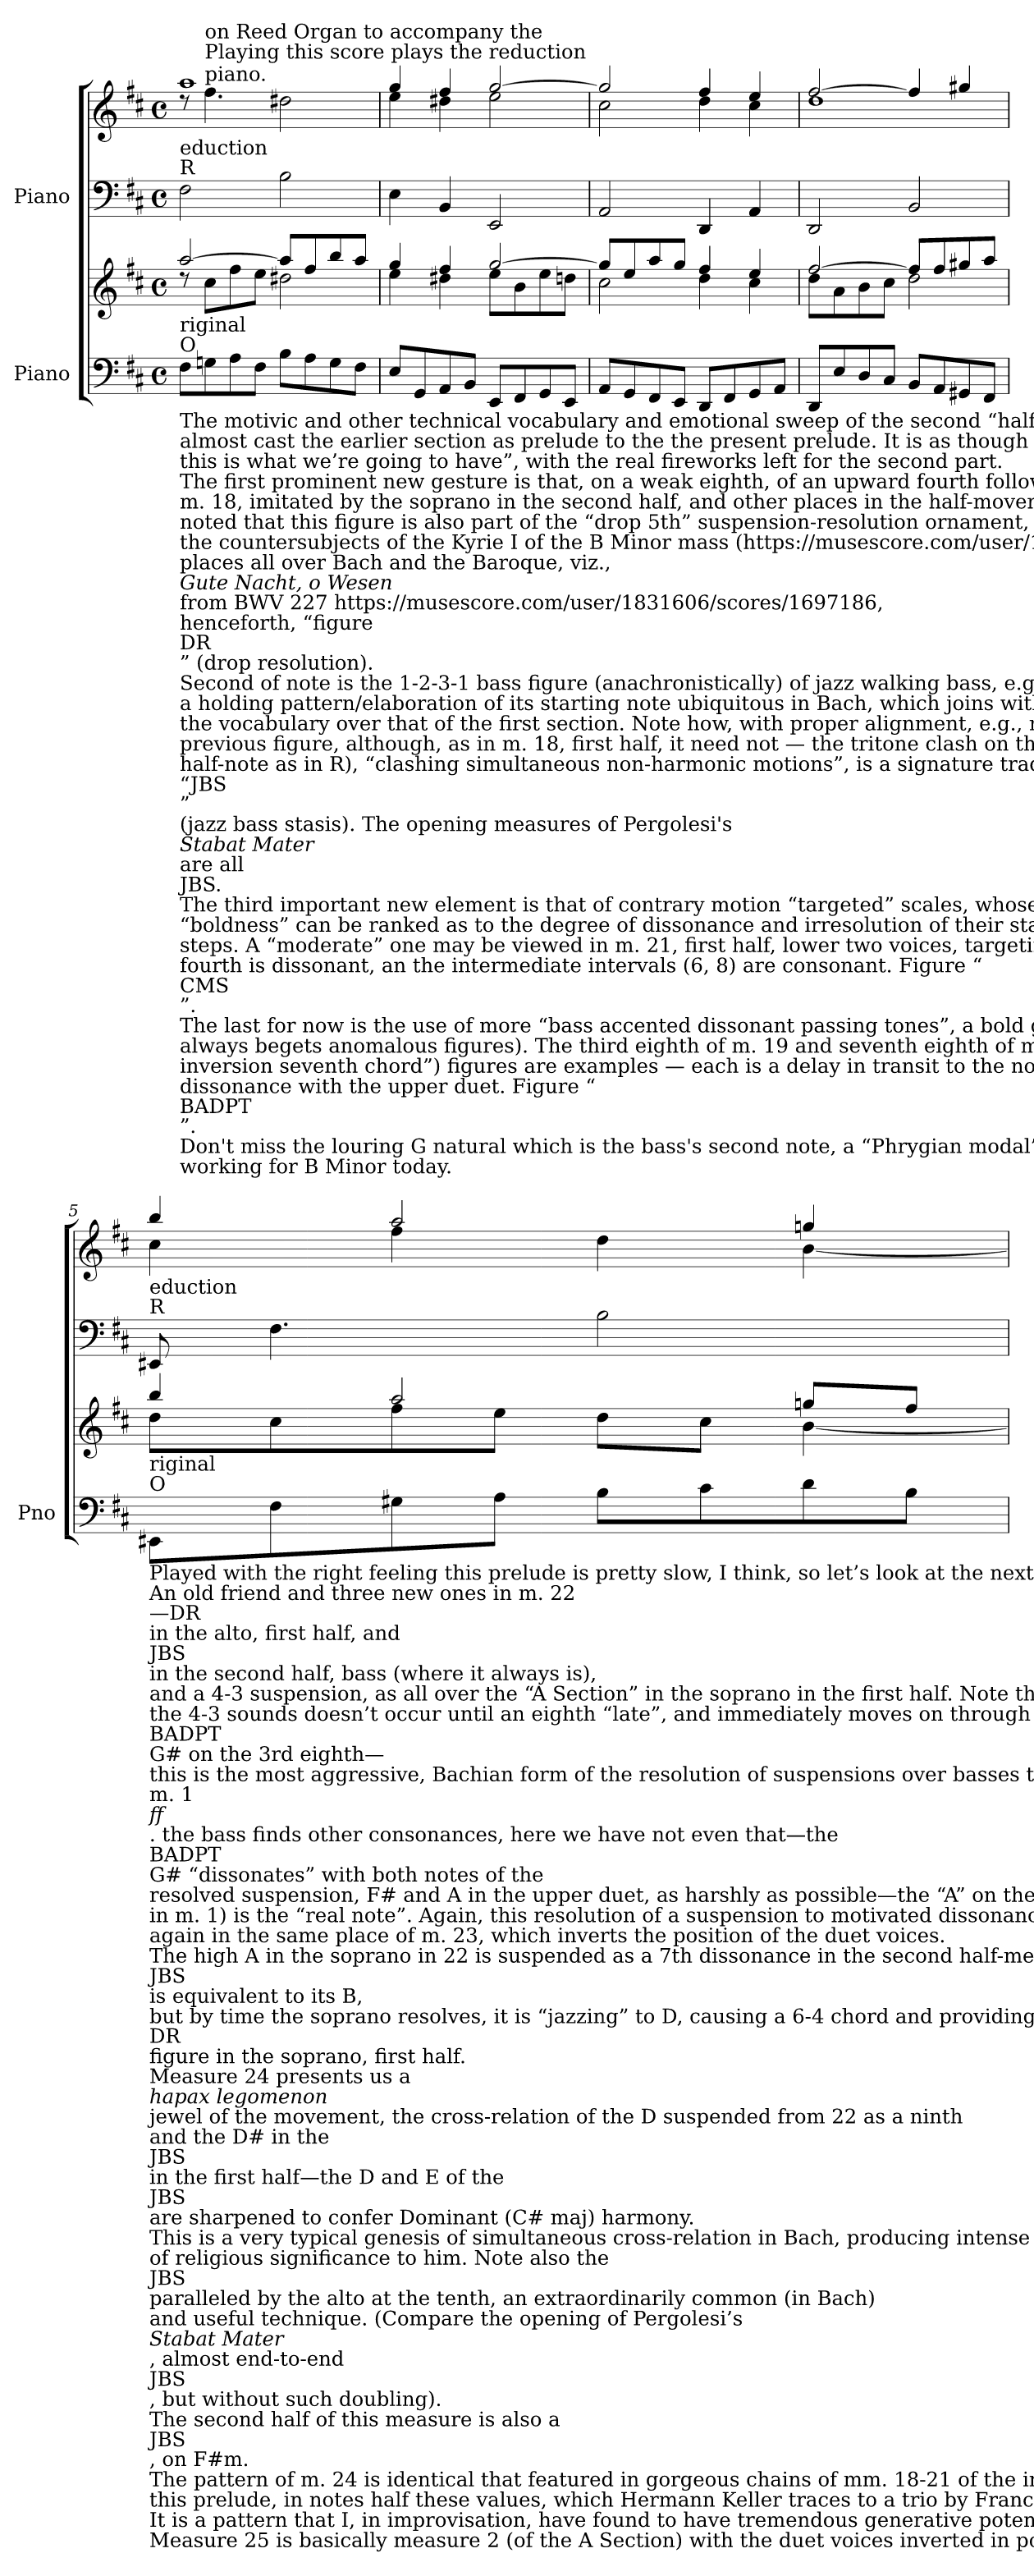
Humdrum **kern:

**kern	**kern	**kern	**kern
*part2	*part2	*part1	*part1
*staff4	*staff3	*staff2	*staff1
*I"Piano	*	*I"Piano	*
*I'Pno	*	*	*
*clefF4	*clefG2	*clefF4	*clefG2
*k[f#c#]	*k[f#c#]	*k[f#c#]	*k[f#c#]
*M4/4	*M4/4	*M4/4	*M4/4
*met(c)	*met(c)	*met(c)	*met(c)
*MM46	*MM46	*MM46	*MM46
=1	=1	=1	=1
*	*^	*	*^
!	!	!	!LO:TX:a:t=R	!	!
!	!	!	!LO:TX:a:t=eduction	!	!
!LO:TX:a:t=O	!	!	!	!	!
!LO:TX:a:t=riginal	!	!	!	!	!
!LO:TX:b:t=The motivic and other technical vocabulary and emotional sweep of the second “half” (actually 63%) so surpass those of the first as to	!	!	!	!	!
!LO:TX:b:t=almost cast the earlier section as prelude to the the present prelude.   It is as though the first says, “Walking basses and suspensions, yes,	!	!	!	!	!
!LO:TX:b:t=this is what we’re going to have”, with the real fireworks left for the second part.	!	!	!	!	!
!LO:TX:b:t=The first prominent new gesture is that, on a weak eighth, of an upward fourth followed by two steps down—the very start of the alto in	!	!	!	!	!
!LO:TX:b:t=m. 18, imitated by the soprano in the second half, and other places in the half-movement (e.g., m. 22, 23) in the upper duet.  It is to be	!	!	!	!	!
!LO:TX:b:t=noted that this figure is also part of the “drop 5th” suspension-resolution ornament, (not exactly) as in the second half of m.18, central to	!	!	!	!	!
!LO:TX:b:t=the countersubjects of the Kyrie I of the B Minor mass (https&colon;//musescore.com/user/1831606/scores/811691), and countless other	!	!	!	!	!
!LO:TX:b:t=places all over Bach and the Baroque, viz.,	!	!	!	!	!
!LO:TX:b:i:t=Gute Nacht, o Wesen	!	!	!	!	!
!LO:TX:b:t=from BWV 227 https&colon;//musescore.com/user/1831606/scores/1697186,	!	!	!	!	!
!LO:TX:b:t=henceforth, “figure	!	!	!	!	!
!LO:TX:b:t=DR	!	!	!	!	!
!LO:TX:b:t=” (drop resolution).	!	!	!	!	!
!LO:TX:b:t=Second of note is the 1-2-3-1 bass figure (anachronistically) of jazz walking bass, e.g., m. 18 first half,  m. 19 second half, etc.,	!	!	!	!	!
!LO:TX:b:t=a holding pattern/elaboration of its starting note ubiquitous in Bach, which joins with other “new” (to the work) bass patterns to expand	!	!	!	!	!
!LO:TX:b:t=the vocabulary over that of the first section.  Note how, with proper alignment, e.g., m. 20, it can “consonate” note-for-note with the	!	!	!	!	!
!LO:TX:b:t=previous figure, although, as in m. 18, first half, it need not — the tritone clash on the second eighth on 18 (the C# “thinks” it has F#	!	!	!	!	!
!LO:TX:b:t=half-note as in R), “clashing simultaneous non-harmonic motions”, is a signature trademark of Bach.  Let's call the bass figure	!	!	!	!	!
!LO:TX:b:t=“JBS	!	!	!	!	!
!LO:TX:b:t=”	!	!	!	!	!
!LO:TX:b:t=(jazz bass stasis).  The opening measures of Pergolesi's	!	!	!	!	!
!LO:TX:b:i:t=Stabat Mater	!	!	!	!	!
!LO:TX:b:t=are all	!	!	!	!	!
!LO:TX:b:t=JBS.	!	!	!	!	!
!LO:TX:b:t=The third important new element is that of contrary motion “targeted” scales, whose “target” is a desired mutual consonance, and whose	!	!	!	!	!
!LO:TX:b:t=“boldness” can be ranked as to the degree of dissonance and irresolution of their starting mutual interval and those of the intermediate	!	!	!	!	!
!LO:TX:b:t=steps. A “moderate” one may be viewed in m. 21, first half, lower two voices, targeting the tenth at the half-measure.  The opening	!	!	!	!	!
!LO:TX:b:t=fourth is dissonant, an the intermediate intervals (6, 8) are consonant.  Figure “	!	!	!	!	!
!LO:TX:b:t=CMS	!	!	!	!	!
!LO:TX:b:t=”.	!	!	!	!	!
!LO:TX:b:t=The last for now is the use of more “bass accented dissonant passing tones”, a bold gesture which stirs the pot of contrapuntal motion (and	!	!	!	!	!
!LO:TX:b:t=always begets anomalous figures).  The third eighth of m. 19 and seventh eighth of m. 20 on this page, with their misleading 6-4-2 (“third	!	!	!	!	!
!LO:TX:b:t=inversion seventh chord”) figures are examples — each is a delay in transit to the note beyond it, which creates aggressive “spicy”	!	!	!	!	!
!LO:TX:b:t=dissonance with the upper duet. Figure “	!	!	!	!	!
!LO:TX:b:t=BADPT	!	!	!	!	!
!LO:TX:b:t=”.	!	!	!	!	!
!LO:TX:b:t=Don't miss the louring G natural which is the bass's second note, a “Phrygian modal” touch to remind us that this F# minor chord is	!	!	!	!	!
!LO:TX:b:t=working for B Minor today.	!	!	!	!	!
8F#\L	[2aa/	8rdd	2F#\	1aa	8rdd
!	!	!	!	!	!LO:TX:a:t=Playing this score plays the reduction
!	!	!	!	!	!LO:TX:a:t=on Reed Organ to accompany the
!	!	!	!	!	!LO:TX:a:t=piano.
8Gn\	.	8cc#\L	.	.	4.ff#\
8A\	.	8ff#\	.	.	.
8F#\J	.	8ee\J	.	.	.
8B\L	8aa/L]	2dd#X\	2B\	.	2dd#X\
8A\	8ff#/	.	.	.	.
8G\	8bb/	.	.	.	.
8F#\J	8aa/J	.	.	.	.
=2	=2	=2	=2	=2	=2
8E/L	4gg/	4ee\	4E\	4gg/	4ee\
8GG/	.	.	.	.	.
8AA/	4ff#/	4dd#X\	4BB/	4ff#/	4dd#X\
8BB/J	.	.	.	.	.
8EE/L	[2gg/	8ee\L	2EE/	[2gg/	2ee\
8FF#/	.	8b\	.	.	.
8GG/	.	8ee\	.	.	.
8EE/J	.	8ddn\J	.	.	.
=3	=3	=3	=3	=3	=3
8AA/L	8gg/L]	2cc#\	2AA/	2gg/]	2cc#\
8GG/	8ee/	.	.	.	.
8FF#/	8aa/	.	.	.	.
8EE/J	8gg/J	.	.	.	.
8DD/L	4ff#/	4dd\	4DD/	4ff#/	4dd\
8FF#/	.	.	.	.	.
8GG/	4ee/	4cc#\	4AA/	4ee/	4cc#\
8AA/J	.	.	.	.	.
=4	=4	=4	=4	=4	=4
8DD/L	[2ff#/	8dd\L	2DD/	[2ff#/	1dd
8E/	.	8a\	.	.	.
8D/	.	8b\	.	.	.
8C#/J	.	8cc#\J	.	.	.
8BB/L	8ff#/L]	2dd\	2BB/	4ff#/]	.
8AA/	8ff#/	.	.	.	.
8GG#X/	8gg#X/	.	.	4gg#X/	.
8FF#/J	8aa/J	.	.	.	.
!!LO:PB:g=z	!!
=5	=5	=5	=5	=5	=5
!	!	!	!LO:TX:a:t=R	!	!
!	!	!	!LO:TX:a:t=eduction	!	!
!LO:TX:b:t=Played with the right feeling this prelude is pretty slow, I think, so let’s look at the next four measures …	!	!	!	!	!
!LO:TX:b:t=An old friend and three new ones in m. 22	!	!	!	!	!
!LO:TX:b:t=—DR	!	!	!	!	!
!LO:TX:b:t=in the alto, first half, and	!	!	!	!	!
!LO:TX:b:t=JBS	!	!	!	!	!
!LO:TX:b:t=in the second half, bass (where it always is),	!	!	!	!	!
!LO:TX:b:t=and a 4-3 suspension, as all over the “A Section” in the soprano in the first half.  Note that the F# in the bass against which	!	!	!	!	!
!LO:TX:b:t=the 4-3 sounds doesn’t occur until an eighth “late”, and immediately moves on through the	!	!	!	!	!
!LO:TX:b:t=BADPT	!	!	!	!	!
!LO:TX:b:t=G# on the 3rd eighth—	!	!	!	!	!
!LO:TX:b:t=this is the most aggressive, Bachian form of the resolution of suspensions over basses that have “left town”—while in	!	!	!	!	!
!LO:TX:b:t=m. 1	!	!	!	!	!
!LO:TX:b:i:t=ff	!	!	!	!	!
!LO:TX:b:t=.  the bass finds other consonances, here we have not even that—the	!	!	!	!	!
!LO:TX:b:t=BADPT	!	!	!	!	!
!LO:TX:b:t=G# “dissonates” with both notes of the	!	!	!	!	!
!LO:TX:b:t=resolved suspension, F# and A in the upper duet, as harshly as possible—the “A” on the fourth eighth, or the F# itself (as	!	!	!	!	!
!LO:TX:b:t=in m. 1) is the “real note”.  Again, this resolution of a suspension to motivated dissonance is a Bach trademark.  This happens	!	!	!	!	!
!LO:TX:b:t=again in the same place of m. 23, which inverts the position of the duet voices.	!	!	!	!	!
!LO:TX:b:t=The high A in the soprano in 22 is suspended as a 7th dissonance in the second half-measure. The	!	!	!	!	!
!LO:TX:b:t=JBS	!	!	!	!	!
!LO:TX:b:t=is equivalent to its B,	!	!	!	!	!
!LO:TX:b:t=but by time the soprano resolves, it is “jazzing” to D, causing a 6-4 chord and providing its “alibi” (i.e., why the 6-4 is valid).	!	!	!	!	!
!LO:TX:b:t=DR	!	!	!	!	!
!LO:TX:b:t=figure in the soprano, first half.	!	!	!	!	!
!LO:TX:b:t=Measure 24 presents us a	!	!	!	!	!
!LO:TX:b:i:t=hapax legomenon	!	!	!	!	!
!LO:TX:b:t=jewel of the movement, the cross-relation of the D suspended from 22 as a ninth	!	!	!	!	!
!LO:TX:b:t=and the D# in the	!	!	!	!	!
!LO:TX:b:t=JBS	!	!	!	!	!
!LO:TX:b:t=in the first half—the D and E of the	!	!	!	!	!
!LO:TX:b:t=JBS	!	!	!	!	!
!LO:TX:b:t=are sharpened  to confer Dominant (C# maj) harmony.	!	!	!	!	!
!LO:TX:b:t=This is a very typical genesis of simultaneous cross-relation in Bach, producing intense transient bitterness, and not unlikely	!	!	!	!	!
!LO:TX:b:t=of religious significance to him.  Note also the	!	!	!	!	!
!LO:TX:b:t=JBS	!	!	!	!	!
!LO:TX:b:t=paralleled by the alto at the tenth, an extraordinarily common (in Bach)	!	!	!	!	!
!LO:TX:b:t=and useful technique. (Compare the opening of Pergolesi’s	!	!	!	!	!
!LO:TX:b:i:t=Stabat Mater	!	!	!	!	!
!LO:TX:b:t=, almost end-to-end	!	!	!	!	!
!LO:TX:b:t=JBS	!	!	!	!	!
!LO:TX:b:t=, but without such doubling).	!	!	!	!	!
!LO:TX:b:t=The second half of this measure is also a	!	!	!	!	!
!LO:TX:b:t=JBS	!	!	!	!	!
!LO:TX:b:t=,  on F#m.	!	!	!	!	!
!LO:TX:b:t=The pattern of m. 24 is identical that featured in gorgeous chains of mm. 18-21 of the incomparable fugue which follows	!	!	!	!	!
!LO:TX:b:t=this prelude, in notes half these values, which Hermann Keller traces to a trio by Francisco Durante (1684-1755).	!	!	!	!	!
!LO:TX:b:t=It is a pattern that I, in improvisation, have found to have tremendous generative potential.	!	!	!	!	!
!LO:TX:b:t=Measure 25 is basically measure 2 (of the A Section) with the duet voices inverted in position.	!	!	!	!	!
!LO:TX:a:t=O	!	!	!	!	!
!LO:TX:a:t=riginal	!	!	!	!	!
8EE#X/L	4bb/	8dd\L	8EE#X/	4bb/	4cc#\
8F#\	.	8cc#\	4.F#\	.	.
8G#X\	2aa/	8ff#\	.	2aa/	4ff#\
8A\J	.	8ee\J	.	.	.
8B\L	.	8dd\L	2B\	.	4dd\
8c#\	.	8cc#\J	.	.	.
8d\	8ggn/L	[4b\	.	4ggn/	[4b\
8B\J	8ff#/J	.	.	.	.
*	*v	*v	*	*v	*v
=	=	=	=
*-	*-	*-	*-
